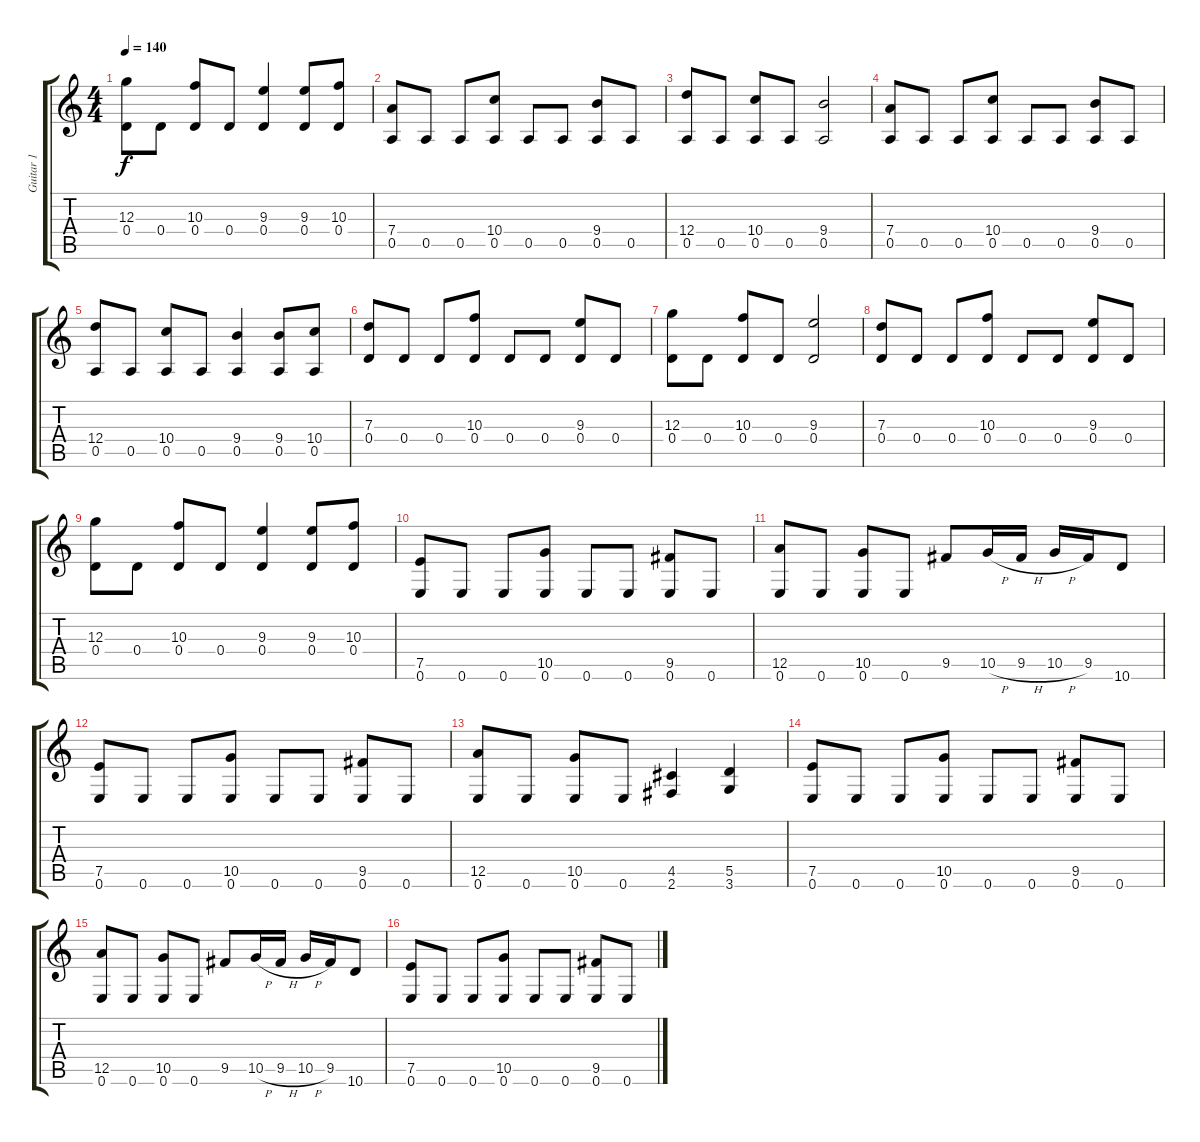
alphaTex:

\track ("Guitar 1" "Guitar 1") {instrument distortionguitar}
\staff {score tabs}
\tuning (E4 B3 G3 D3 A2 E2) {hide}
\ts (4 4)
\tempo 140
\clef g2
\ks c
(12.3 0.4).8{dy f} 0.4.8 (10.3 0.4).8 0.4.8 (9.3 0.4).4 (9.3 0.4).8 (10.3 0.4).8 |
(7.4 0.5).8 0.5.8 0.5.8 (10.4 0.5).8 0.5.8 0.5.8 (9.4 0.5).8 0.5.8 |
(12.4 0.5).8 0.5.8 (10.4 0.5).8 0.5.8 (9.4 0.5).2 |
(7.4 0.5).8 0.5.8 0.5.8 (10.4 0.5).8 0.5.8 0.5.8 (9.4 0.5).8 0.5.8 |
(12.4 0.5).8 0.5.8 (10.4 0.5).8 0.5.8 (9.4 0.5).4 (9.4 0.5).8 (10.4 0.5).8 |
(7.3 0.4).8 0.4.8 0.4.8 (10.3 0.4).8 0.4.8 0.4.8 (9.3 0.4).8 0.4.8 |
(12.3 0.4).8 0.4.8 (10.3 0.4).8 0.4.8 (9.3 0.4).2 |
(7.3 0.4).8 0.4.8 0.4.8 (10.3 0.4).8 0.4.8 0.4.8 (9.3 0.4).8 0.4.8 |
(12.3 0.4).8 0.4.8 (10.3 0.4).8 0.4.8 (9.3 0.4).4 (9.3 0.4).8 (10.3 0.4).8 |
(7.5 0.6).8 0.6.8 0.6.8 (10.5 0.6).8 0.6.8 0.6.8 (9.5 0.6).8 0.6.8 |
(12.5 0.6).8 0.6.8 (10.5 0.6).8 0.6.8 9.5.8 10.5{h}.16 9.5{h}.16 10.5{h}.16 9.5.16 10.6.8 |
(7.5 0.6).8 0.6.8 0.6.8 (10.5 0.6).8 0.6.8 0.6.8 (9.5 0.6).8 0.6.8 |
(12.5 0.6).8 0.6.8 (10.5 0.6).8 0.6.8 (4.5 2.6).4 (5.5 3.6).4 |
(7.5 0.6).8 0.6.8 0.6.8 (10.5 0.6).8 0.6.8 0.6.8 (9.5 0.6).8 0.6.8 |
(12.5 0.6).8 0.6.8 (10.5 0.6).8 0.6.8 9.5.8 10.5{h}.16 9.5{h}.16 10.5{h}.16 9.5.16 10.6.8 |
(7.5 0.6).8 0.6.8 0.6.8 (10.5 0.6).8 0.6.8 0.6.8 (9.5 0.6).8 0.6.8
